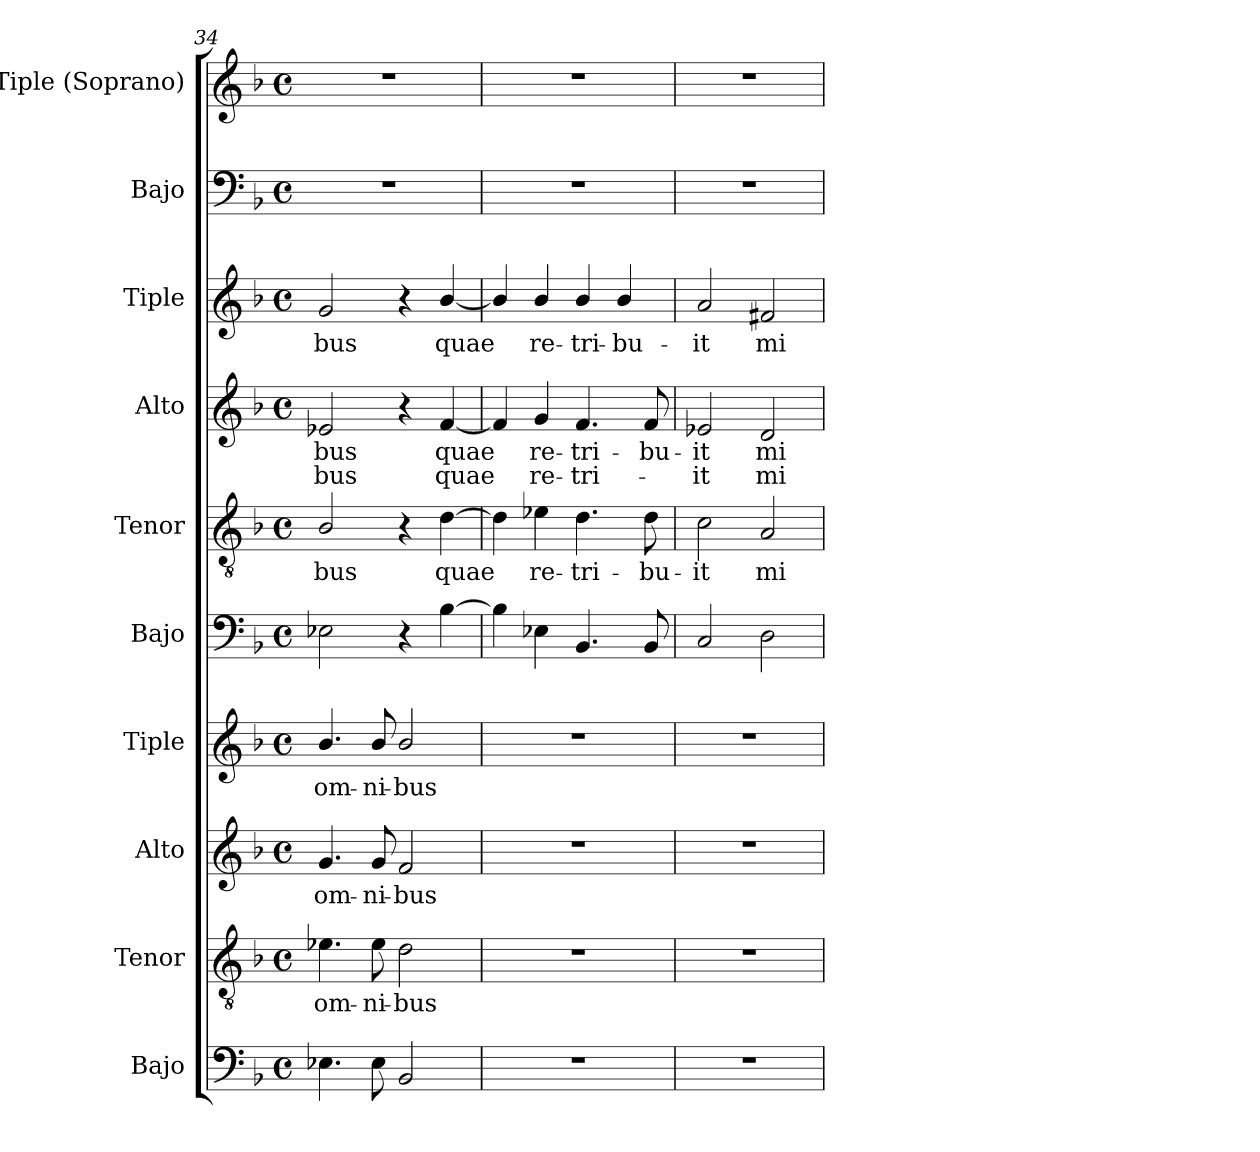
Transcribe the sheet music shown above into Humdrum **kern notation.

**kern	**kern	**text	**kern	**text	**kern	**text	**kern	**kern	**text	**kern	**text	**text	**kern	**text	**kern	**kern
*part10	*part9	*part9	*part8	*part8	*part7	*part7	*part6	*part5	*part5	*part4	*part4	*part4	*part3	*part3	*part2	*part1
*staff10	*staff9	*staff9	*staff8	*staff8	*staff7	*staff7	*staff6	*staff5	*staff5	*staff4	*staff4	*staff4	*staff3	*staff3	*staff2	*staff1
*I"Bajo	*I"Tenor	*	*I"Alto	*	*I"Tiple	*	*I"Bajo	*I"Tenor	*	*I"Alto	*	*	*I"Tiple	*	*I"Bajo	*I"Tiple (Soprano)
*I'B.	*I'T.	*	*I'A.	*	*	*	*I'B.	*I'T.	*	*I'A.	*	*	*	*	*I'B.	*I'S.
!!LO:LB:g=z
*clefF4	*clefGv2	*	*clefG2	*	*clefG2	*	*clefF4	*clefGv2	*	*clefG2	*	*	*clefG2	*	*clefF4	*clefG2
*	*ITrd7c12	*	*	*	*	*	*	*ITrd7c12	*	*	*	*	*	*	*	*
*k[b-]	*k[b-]	*	*k[b-]	*	*k[b-]	*	*k[b-]	*k[b-]	*	*k[b-]	*	*	*k[b-]	*	*k[b-]	*k[b-]
*F:	*F:	*	*F:	*	*F:	*	*F:	*F:	*	*F:	*	*	*F:	*	*F:	*F:
*M4/4	*M4/4	*	*M4/4	*	*M4/4	*	*M4/4	*M4/4	*	*M4/4	*	*	*M4/4	*	*M4/4	*M4/4
*met(c)	*met(c)	*	*met(c)	*	*met(c)	*	*met(c)	*met(c)	*	*met(c)	*	*	*met(c)	*	*met(c)	*met(c)
=34	=34	=34	=34	=34	=34	=34	=34	=34	=34	=34	=34	=34	=34	=34	=34	=34
!	!	!LO:LY:b:color=#000000	!	!	!	!	!	!	!	!	!	!	!	!	!	!
!	!	!	!	!LO:LY:b:color=#000000	!	!	!	!	!	!	!	!	!	!	!	!
!	!	!	!	!	!	!LO:LY:b:color=#000000	!	!	!	!	!	!	!	!	!	!
!	!	!	!	!	!	!	!	!	!LO:LY:b:color=#000000	!	!	!	!	!	!	!
!	!	!	!	!	!	!	!	!	!	!	!LO:LY:b:color=#000000	!LO:LY:b:color=#000000	!	!	!	!
!	!	!	!	!	!	!	!	!	!	!	!	!	!	!LO:LY:b:color=#000000	!	!
4.E-Xi\	4.E-Xi\	om-	4.gi/	om-	4.b-i/	om-	2E-Xi\	2BB-i/	-bus	2e-Xi/	-bus	bus	2gi/	-bus	1r	1r
!	!	!LO:LY:b:color=#000000	!	!	!	!	!	!	!	!	!	!	!	!	!	!
!	!	!	!	!LO:LY:b:color=#000000	!	!	!	!	!	!	!	!	!	!	!	!
!	!	!	!	!	!	!LO:LY:b:color=#000000	!	!	!	!	!	!	!	!	!	!
8E-i\	8E-i\	-ni-	8gi/	-ni-	8b-i/	-ni-	.	.	.	.	.	.	.	.	.	.
!	!	!LO:LY:b:color=#000000	!	!	!	!	!	!	!	!	!	!	!	!	!	!
!	!	!	!	!LO:LY:b:color=#000000	!	!	!	!	!	!	!	!	!	!	!	!
!	!	!	!	!	!	!LO:LY:b:color=#000000	!	!	!	!	!	!	!	!	!	!
2BB-i/	2Di\	-bus	2fi/	-bus	2b-i/	-bus	4r	4r	.	4r	.	.	4r	.	.	.
!	!	!	!	!	!	!	!	!	!LO:LY:b:color=#000000	!	!	!	!	!	!	!
!	!	!	!	!	!	!	!	!	!	!	!LO:LY:b:color=#000000	!LO:LY:b:color=#000000	!	!	!	!
!	!	!	!	!	!	!	!	!	!	!	!	!	!	!LO:LY:b:color=#000000	!	!
.	.	.	.	.	.	.	[4B-i\	[4Di\	quae	[4fi/	quae	quae	[4b-i/	quae	.	.
=35	=35	=35	=35	=35	=35	=35	=35	=35	=35	=35	=35	=35	=35	=35	=35	=35
1r	1r	.	1r	.	1r	.	4B-i\]	4Di\]	.	4fi/]	.	.	4b-i/]	.	1r	1r
!	!	!	!	!	!	!	!	!	!LO:LY:b:color=#000000	!	!	!	!	!	!	!
!	!	!	!	!	!	!	!	!	!	!	!LO:LY:b:color=#000000	!LO:LY:b:color=#000000	!	!	!	!
!	!	!	!	!	!	!	!	!	!	!	!	!	!	!LO:LY:b:color=#000000	!	!
.	.	.	.	.	.	.	4E-Xi\	4E-Xi\	re-	4gi/	re-	-re-	4b-i/	re-	.	.
!	!	!	!	!	!	!	!	!	!LO:LY:b:color=#000000	!	!	!	!	!	!	!
!	!	!	!	!	!	!	!	!	!	!	!LO:LY:b:color=#000000	!LO:LY:b:color=#000000	!	!	!	!
!	!	!	!	!	!	!	!	!	!	!	!	!	!	!LO:LY:b:color=#000000	!	!
.	.	.	.	.	.	.	4.BB-i/	4.Di\	-tri-	4.fi/	-tri-	-tri-	4b-i/	-tri-	.	.
!	!	!	!	!	!	!	!	!	!	!	!	!	!	!LO:LY:b:color=#000000	!	!
.	.	.	.	.	.	.	.	.	.	.	.	.	4b-i/	-bu-	.	.
!	!	!	!	!	!	!	!	!	!LO:LY:b:color=#000000	!	!	!	!	!	!	!
!	!	!	!	!	!	!	!	!	!	!	!LO:LY:b:color=#000000	!	!	!	!	!
.	.	.	.	.	.	.	8BB-i/	8Di\	-bu-	8fi/	-bu-	.	.	.	.	.
=36	=36	=36	=36	=36	=36	=36	=36	=36	=36	=36	=36	=36	=36	=36	=36	=36
!	!	!	!	!	!	!	!	!	!LO:LY:b:color=#000000	!	!	!	!	!	!	!
!	!	!	!	!	!	!	!	!	!	!	!LO:LY:b:color=#000000	!LO:LY:b:color=#000000	!	!	!	!
!	!	!	!	!	!	!	!	!	!	!	!	!	!	!LO:LY:b:color=#000000	!	!
1r	1r	.	1r	.	1r	.	2Ci/	2Ci\	-it	2e-Xi/	-it	it	2ai/	-it	1r	1r
!	!	!	!	!	!	!	!	!	!LO:LY:b:color=#000000	!	!	!	!	!	!	!
!	!	!	!	!	!	!	!	!	!	!	!LO:LY:b:color=#000000	!LO:LY:b:color=#000000	!	!	!	!
!	!	!	!	!	!	!	!	!	!	!	!	!	!	!LO:LY:b:color=#000000	!	!
.	.	.	.	.	.	.	2Di\	2AAi/	mi-	2di/	mi-	-mi-	2f#Xi/	mi-	.	.
=	=	=	=	=	=	=	=	=	=	=	=	=	=	=	=	=
*-	*-	*-	*-	*-	*-	*-	*-	*-	*-	*-	*-	*-	*-	*-	*-	*-
